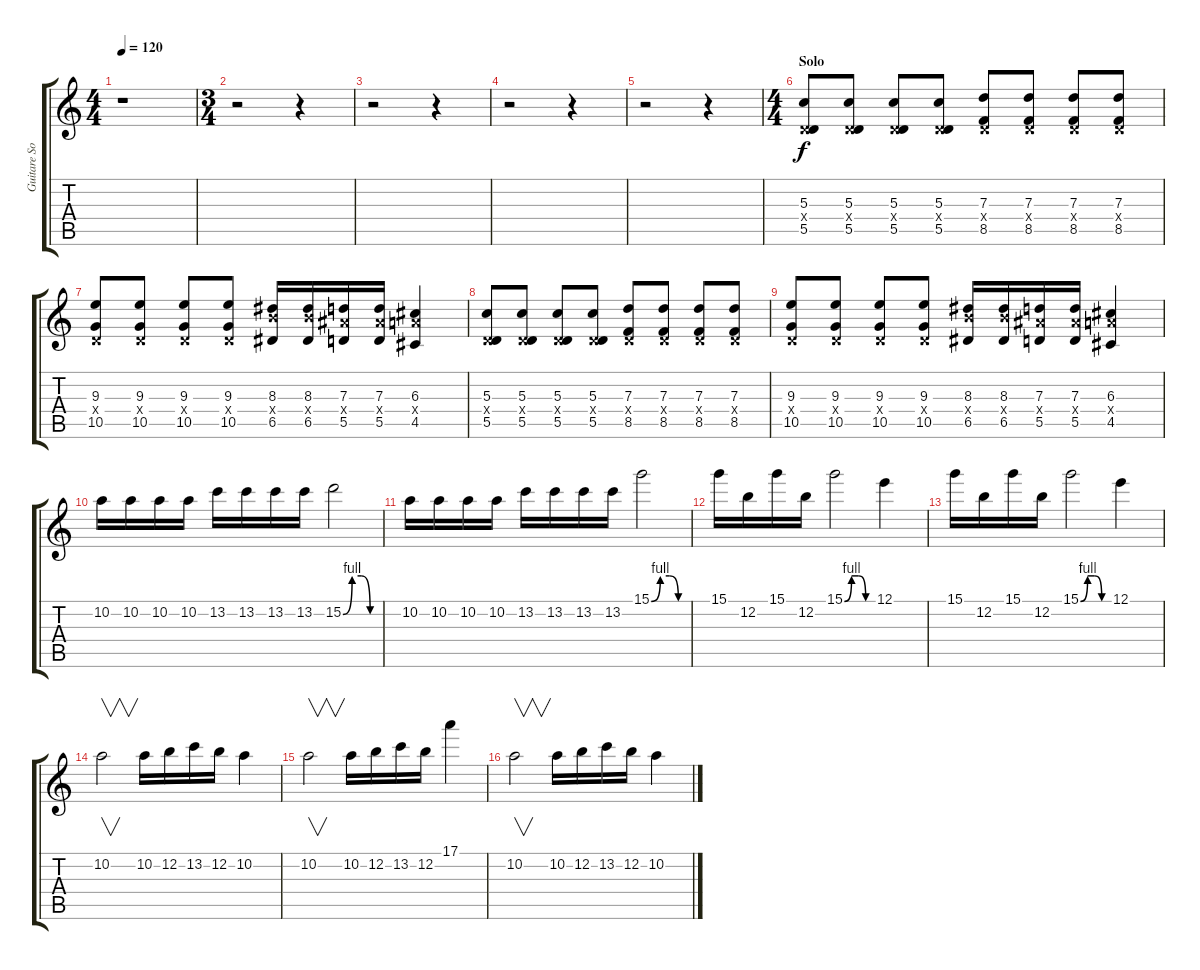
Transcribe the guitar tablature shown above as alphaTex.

\track ("Guitare Solo" "Guitare So") {instrument distortionguitar}
\staff {score tabs}
\tuning (E4 B3 G3 D3 A2 E2) {hide}
\ts (4 4)
\tempo 120
\clef g2
\ks c
r.1{dy f} |
\ts (3 4)
r.2 r.4 |
r.2 r.4 |
r.2 r.4 |
r.2 r.4 |
\ts (4 4)
\section ("" "Solo")
(5.3 0.4{x} 5.5).8 (5.3 0.4{x} 5.5).8 (5.3 0.4{x} 5.5).8 (5.3 0.4{x} 5.5).8 (7.3 0.4{x} 8.5).8 (7.3 0.4{x} 8.5).8 (7.3 0.4{x} 8.5).8 (7.3 0.4{x} 8.5).8 |
(9.3 0.4{x} 10.5).8 (9.3 0.4{x} 10.5).8 (9.3 0.4{x} 10.5).8 (9.3 0.4{x} 10.5).8 (8.3 9.4{x} 6.5).16 (8.3 9.4{x} 6.5).16 (7.3 8.4{x} 5.5).16 (7.3 8.4{x} 5.5).16 (6.3 7.4{x} 4.5).4 |
(5.3 0.4{x} 5.5).8 (5.3 0.4{x} 5.5).8 (5.3 0.4{x} 5.5).8 (5.3 0.4{x} 5.5).8 (7.3 0.4{x} 8.5).8 (7.3 0.4{x} 8.5).8 (7.3 0.4{x} 8.5).8 (7.3 0.4{x} 8.5).8 |
(9.3 0.4{x} 10.5).8 (9.3 0.4{x} 10.5).8 (9.3 0.4{x} 10.5).8 (9.3 0.4{x} 10.5).8 (8.3 9.4{x} 6.5).16 (8.3 9.4{x} 6.5).16 (7.3 8.4{x} 5.5).16 (7.3 8.4{x} 5.5).16 (6.3 7.4{x} 4.5).4 |
10.2.16{balance 16} 10.2.16 10.2.16 10.2.16 13.2.16 13.2.16 13.2.16 13.2.16 15.2{be (custom 0 0 15 4 30 4 45 0 60 0)}.2 |
10.2.16{balance 0} 10.2.16 10.2.16 10.2.16 13.2.16 13.2.16 13.2.16 13.2.16 15.1{be (custom 0 0 15 4 30 4 45 0 60 0)}.2 |
15.1.16{balance 16} 12.2.16 15.1.16 12.2.16 15.1{be (custom 0 0 15 4 30 4 45 0 60 0)}.2 12.1.4 |
15.1.16{balance 0} 12.2.16 15.1.16 12.2.16 15.1{be (custom 0 0 15 4 30 4 45 0 60 0)}.2 12.1.4 |
10.2.2{v balance 8} 10.2.16 12.2.16 13.2.16 12.2.16 10.2.4 |
10.2.2{v} 10.2.16 12.2.16 13.2.16 12.2.16 17.1.4 |
10.2.2{v} 10.2.16 12.2.16 13.2.16 12.2.16 10.2.4
